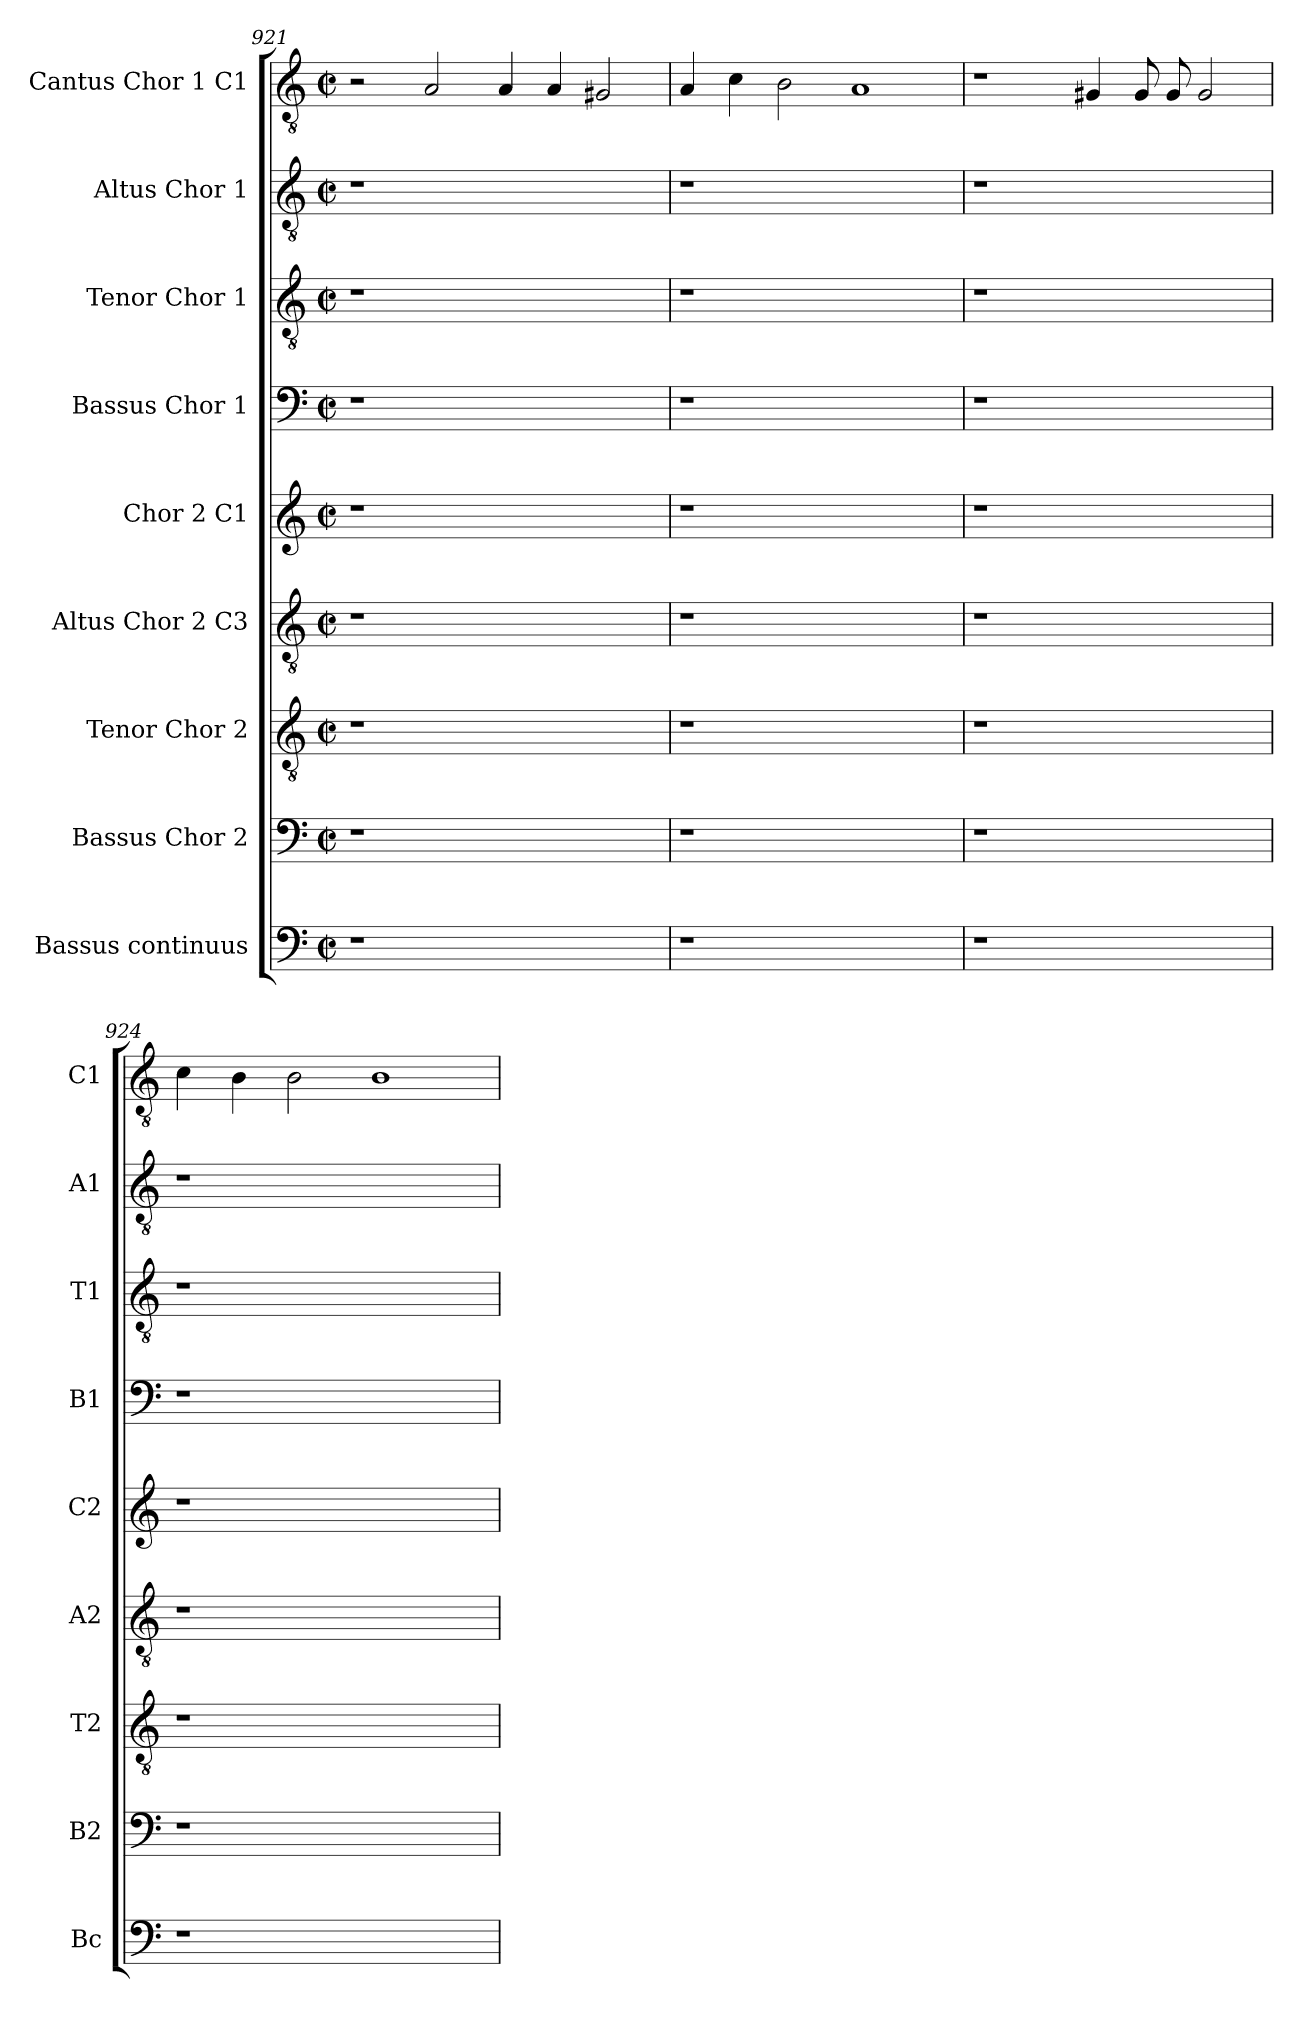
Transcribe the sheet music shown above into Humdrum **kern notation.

**kern	**kern	**kern	**kern	**kern	**kern	**kern	**kern	**kern
*part9	*part8	*part7	*part6	*part5	*part4	*part3	*part2	*part1
*staff9	*staff8	*staff7	*staff6	*staff5	*staff4	*staff3	*staff2	*staff1
*I"Bassus continuus	*I"Bassus Chor 2	*I"Tenor Chor 2	*I"Altus Chor 2 C3	*I"Chor 2 C1	*I"Bassus Chor 1	*I"Tenor Chor 1	*I"Altus Chor 1	*I"Cantus Chor 1 C1
*I'Bc	*I'B2	*I'T2	*I'A2	*I'C2	*I'B1	*I'T1	*I'A1	*I'C1
*clefF4	*clefF4	*clefGv2	*clefGv2	*clefG2	*clefF4	*clefGv2	*clefGv2	*clefGv2
*ITrd7c12	*	*	*	*	*	*	*	*
*k[]	*k[]	*k[]	*k[]	*k[]	*k[]	*k[]	*k[]	*k[]
*C:	*C:	*C:	*C:	*C:	*C:	*C:	*C:	*C:
*M2/2	*M2/2	*M2/2	*M2/2	*M2/2	*M2/2	*M2/2	*M2/2	*M2/2
*met(c|)	*met(c|)	*met(c|)	*met(c|)	*met(c|)	*met(c|)	*met(c|)	*met(c|)	*met(c|)
=921	=921	=921	=921	=921	=921	=921	=921	=921
1r	1r	1r	1r	1r	1r	1r	1r	2r
.	.	.	.	.	.	.	.	2A/
1ryy	1ryy	1ryy	1ryy	1ryy	1ryy	1ryy	1ryy	4A/
.	.	.	.	.	.	.	.	4A/
.	.	.	.	.	.	.	.	2G#X/
=922	=922	=922	=922	=922	=922	=922	=922	=922
1r	1r	1r	1r	1r	1r	1r	1r	4A/
.	.	.	.	.	.	.	.	4c\
.	.	.	.	.	.	.	.	2B\
1ryy	1ryy	1ryy	1ryy	1ryy	1ryy	1ryy	1ryy	1A
!!LO:LB:g=z
=923	=923	=923	=923	=923	=923	=923	=923	=923
1r	1r	1r	1r	1r	1r	1r	1r	1r
1ryy	1ryy	1ryy	1ryy	1ryy	1ryy	1ryy	1ryy	4G#X/
.	.	.	.	.	.	.	.	8G#/
.	.	.	.	.	.	.	.	8G#/
.	.	.	.	.	.	.	.	2G#/
=924	=924	=924	=924	=924	=924	=924	=924	=924
1r	1r	1r	1r	1r	1r	1r	1r	4c\
.	.	.	.	.	.	.	.	4B\
.	.	.	.	.	.	.	.	2B\
1ryy	1ryy	1ryy	1ryy	1ryy	1ryy	1ryy	1ryy	1B
=	=	=	=	=	=	=	=	=
*-	*-	*-	*-	*-	*-	*-	*-	*-
